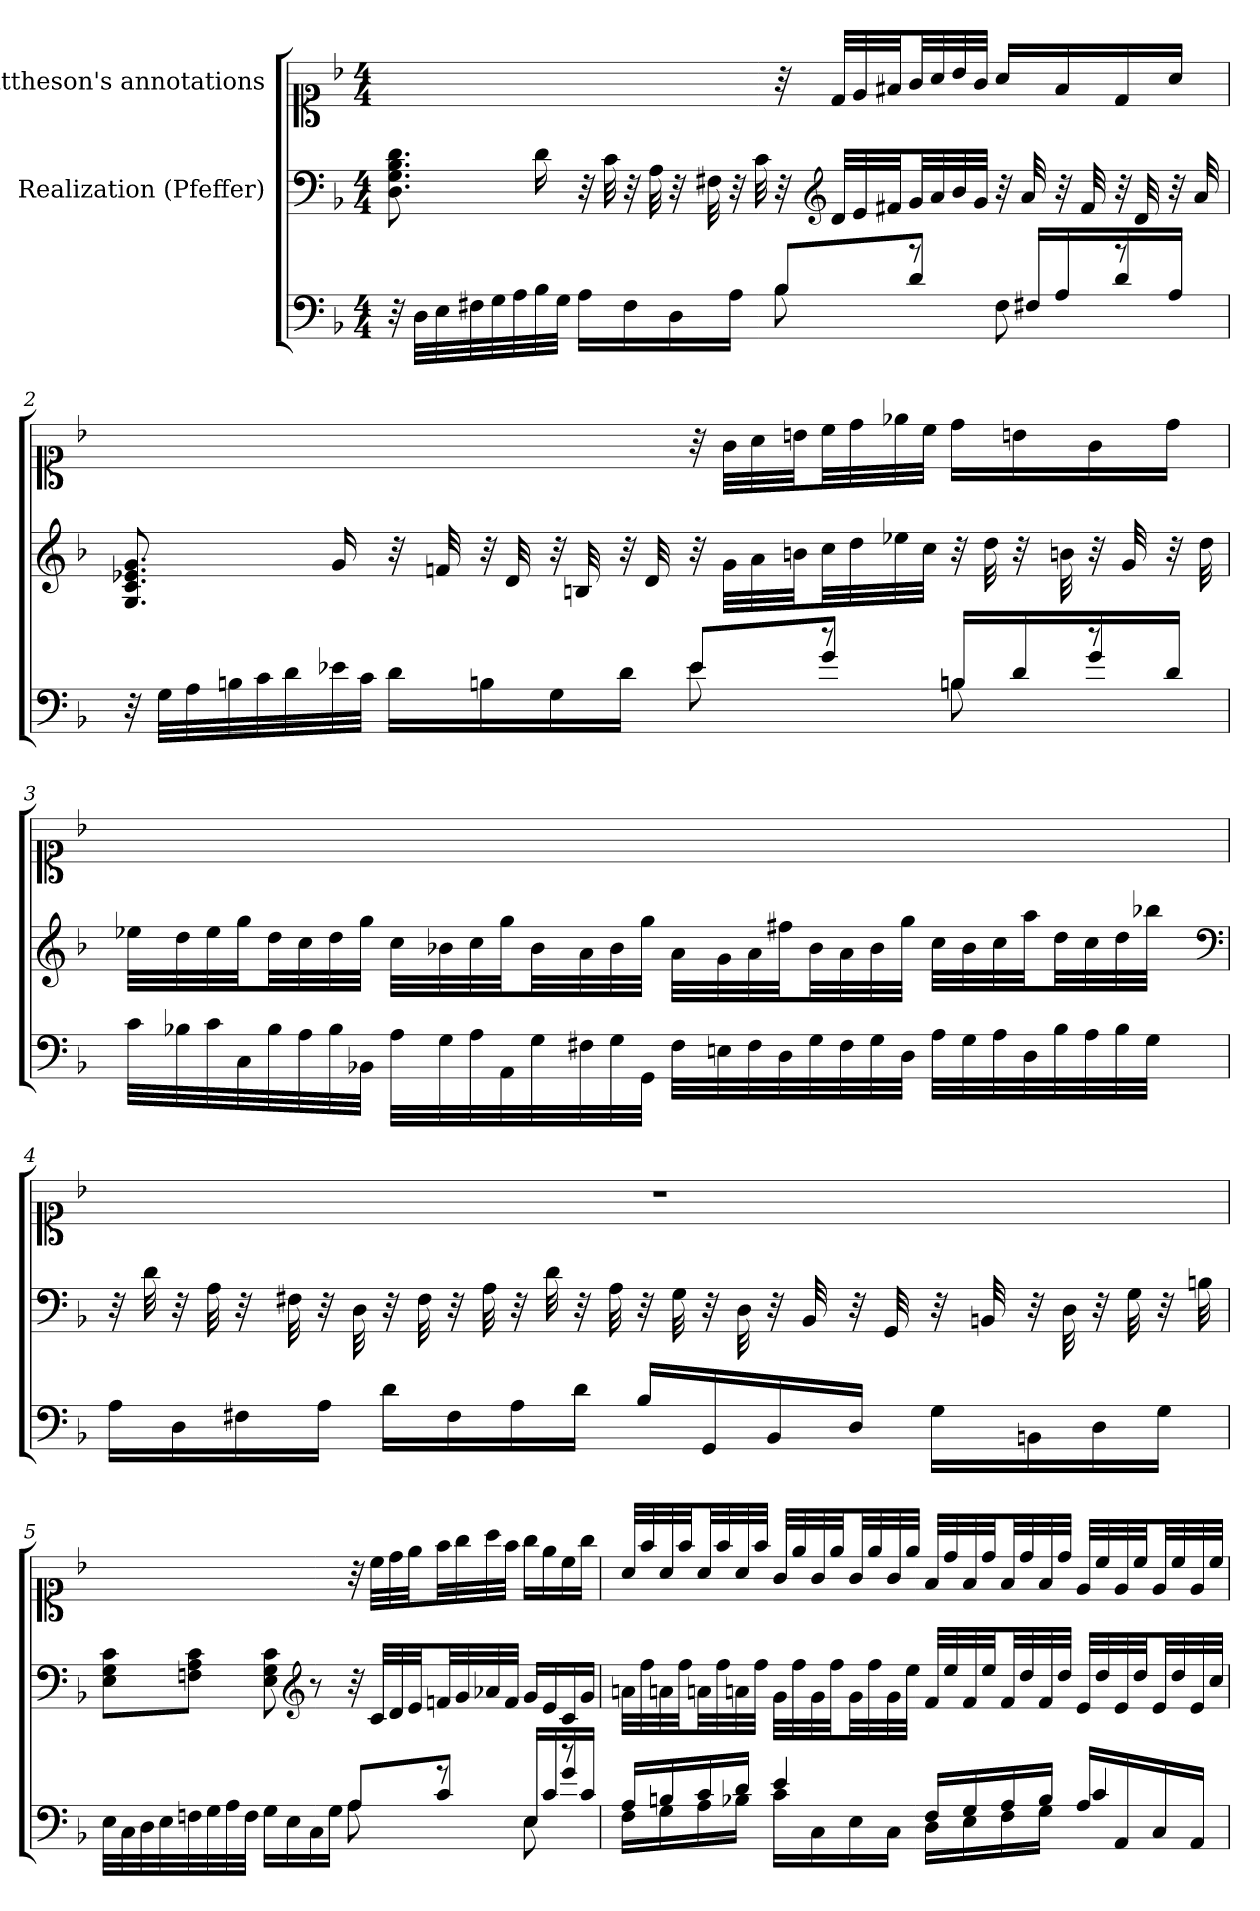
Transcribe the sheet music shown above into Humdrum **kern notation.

**kern	**kern	**kern
*part3	*part2	*part1
*staff3	*staff2	*staff1
*	*I"Realization (Pfeffer)	*I"Mattheson's annotations
*clefF4	*clefF4	*clefC1
*k[b-]	*k[b-]	*k[b-]
*F:	*F:	*F:
*M4/4	*M4/4	*M4/4
=1	=1	=1
*^	*	*
32r	2ryy	8.D\ 8.G\ 8.B-\ 8.d\	2ryy
32D\LLL	.	.	.
32E\	.	.	.
32F#X\	.	.	.
32G\	.	.	.
32A\	.	.	.
32B-\	.	16d\	.
32G\JJJ	.	.	.
16A\LL	.	32r	.
.	.	32c\	.
16F#\	.	32r	.
.	.	32A\	.
16D\	.	32r	.
.	.	32F#X\	.
16A\JJ	.	32r	.
.	.	32c\	.
8B-\	8B-i/L	32r	32r
*	*	*clefG2	*
.	.	32d/LLL	32d/LLL
.	.	32e/	32e/
.	.	32f#X/JJ	32f#X/JJ
8r	8di/J	32g/LL	32g/LL
.	.	32a/	32a/
.	.	32b-/	32b-\
.	.	32g/JJJ	32g/JJJ
8F#\	16F#Xi/LL	32r	16a/LL
.	.	32a/	.
.	16Ai/	32r	16f#/
.	.	32f#/	.
8r	16di/	32r	16d/
.	.	32d/	.
.	16Ai/JJ	32r	16a/JJ
.	.	32a/	.
=2	=2	=2	=2
32r	2ryy	8.G/ 8.c/ 8.e-X/ 8.g/	2ryy
32G\LLL	.	.	.
32A\	.	.	.
32Bn\	.	.	.
32c\	.	.	.
32d\	.	.	.
32e-X\	.	16g/	.
32c\JJJ	.	.	.
16d\LL	.	32r	.
.	.	32fn/	.
16Bn\	.	32r	.
.	.	32d/	.
16G\	.	32r	.
.	.	32Bn/	.
16d\JJ	.	32r	.
.	.	32d/	.
8e-\	8e-i/L	32r	32r
.	.	32g\LLL	32g/LLL
.	.	32a\	32a/
.	.	32bn\JJ	32bn\JJ
8r	8gi/J	32cc\LL	32cc\LL
.	.	32dd\	32dd\
.	.	32ee-X\	32ee-X\
.	.	32cc\JJJ	32cc\JJJ
8Bn\	16Bni/LL	32r	16dd\LL
.	.	32dd\	.
.	16di/	32r	16bn\
.	.	32bn\	.
8r	16gi/	32r	16g/
.	.	32g/	.
.	16di/JJ	32r	16dd\JJ
.	.	32dd\	.
*v	*v	*	*
=3	=3	=3
32c\LLL	32ee-X\LLL	1ryy
32B-X\	32dd\	.
32c\	32ee-\	.
32C\	32gg\JJ	.
32B-\	32dd\LL	.
32A\	32cc\	.
32B-\	32dd\	.
32BB-X\JJJ	32gg\JJJ	.
32A\LLL	32cc\LLL	.
32G\	32b-X\	.
32A\	32cc\	.
32AA\	32gg\JJ	.
32G\	32b-\LL	.
32F#X\	32a\	.
32G\	32b-\	.
32GG\JJJ	32gg\JJJ	.
32F#\LLL	32a\LLL	.
32En\	32g\	.
32F#\	32a\	.
32D\	32ff#X\JJ	.
32G\	32b-\LL	.
32F#\	32a\	.
32G\	32b-\	.
32D\JJJ	32gg\JJJ	.
32A\LLL	32cc\LLL	.
32G\	32b-\	.
32A\	32cc\	.
32D\	32aa\JJ	.
32B-\	32dd\LL	.
32A\	32cc\	.
32B-\	32dd\	.
32G\JJJ	32bb-X\JJJ	.
*	*clefF4	*
=4	=4	=4
16A\LL	32r	1r
.	32d\	.
16D\	32r	.
.	32A\	.
16F#X\	32r	.
.	32F#X\	.
16A\JJ	32r	.
.	32D\	.
16d\LL	32r	.
.	32F#\	.
16F#\	32r	.
.	32A\	.
16A\	32r	.
.	32d\	.
16d\JJ	32r	.
.	32A\	.
16B-/LL	32r	.
.	32G\	.
16GG/	32r	.
.	32D\	.
16BB-/	32r	.
.	32BB-/	.
16D/JJ	32r	.
.	32GG/	.
16G\LL	32r	.
.	32BBn/	.
16BBn\	32r	.
.	32D\	.
16D\	32r	.
.	32G\	.
16G\JJ	32r	.
.	32Bn\	.
=5	=5	=5
*^	*	*
32E\LLL	2ryy	8E\ 8G\ 8c\L	2ryy
32C\	.	.	.
32D\	.	.	.
32E\	.	.	.
32Fn\	.	8Fn\ 8A\ 8c\J	.
32G\	.	.	.
32A\	.	.	.
32F\JJJ	.	.	.
16G\LL	.	8E\ 8G\ 8c\	.
16E\	.	.	.
*	*	*clefG2	*
16C\	.	8r	.
16G\JJ	.	.	.
8A\	8Ai/L	32r	32r
.	.	32c/LLL	32cc\LLL
.	.	32d/	32dd\
.	.	32e/JJ	32ee\JJ
8r	8ci/J	32fn/LL	32ff\LL
.	.	32g/	32gg\
.	.	32a-X/	32aa\
.	.	32f/JJJ	32ff\JJJ
8E\	16Ei/LL	16g/LL	16gg\LL
.	16ci/	16e/	16ee\
8r	16gi/	16c/	16cc\
.	16ci/JJ	16g/JJ	16gg\JJ
=6	=6	=6	=6
16F\LL	16Ai/LL	32an\LLL	32a/LLL
.	.	32ff\	32ff\
16G\	16Bi/	32an\	32a/
.	.	32ff\JJ	32ff\JJ
16A\	16ci/	32an\LL	32a/LL
.	.	32ff\	32ff\
16B-\JJ	16di/JJ	32an\	32a/
.	.	32ff\JJJ	32ff\JJJ
16c\LL	4ei/	32g\LLL	32g/LLL
.	.	32ff\	32ee\
16C\	.	32g\	32g/
.	.	32ff\JJ	32ee\JJ
16E\	.	32g\LL	32g/LL
.	.	32ff\	32ee\
16C\JJ	.	32g\	32g/
.	.	32ee\JJJ	32ee\JJJ
16D\LL	16Fi/LL	32f/LLL	32f/LLL
.	.	32ee/	32dd\
16E\	16Gi/	32f/	32f/
.	.	32ee/JJ	32dd\JJ
16F\	16Ai/	32f/LL	32f/LL
.	.	32dd/	32dd\
16G\JJ	16B-i/JJ	32f/	32f/
.	.	32dd/JJJ	32dd\JJJ
16A/LL	4ci/	32e/LLL	32e/LLL
.	.	32dd/	32cc\
16AA/	.	32e/	32e/
.	.	32dd/JJ	32cc\JJ
16C/	.	32e/LL	32e/LL
.	.	32dd/	32cc\
16AA/JJ	.	32e/	32e/
.	.	32cc/JJJ	32cc\JJJ
*v	*v	*	*
=	=	=
*-	*-	*-
